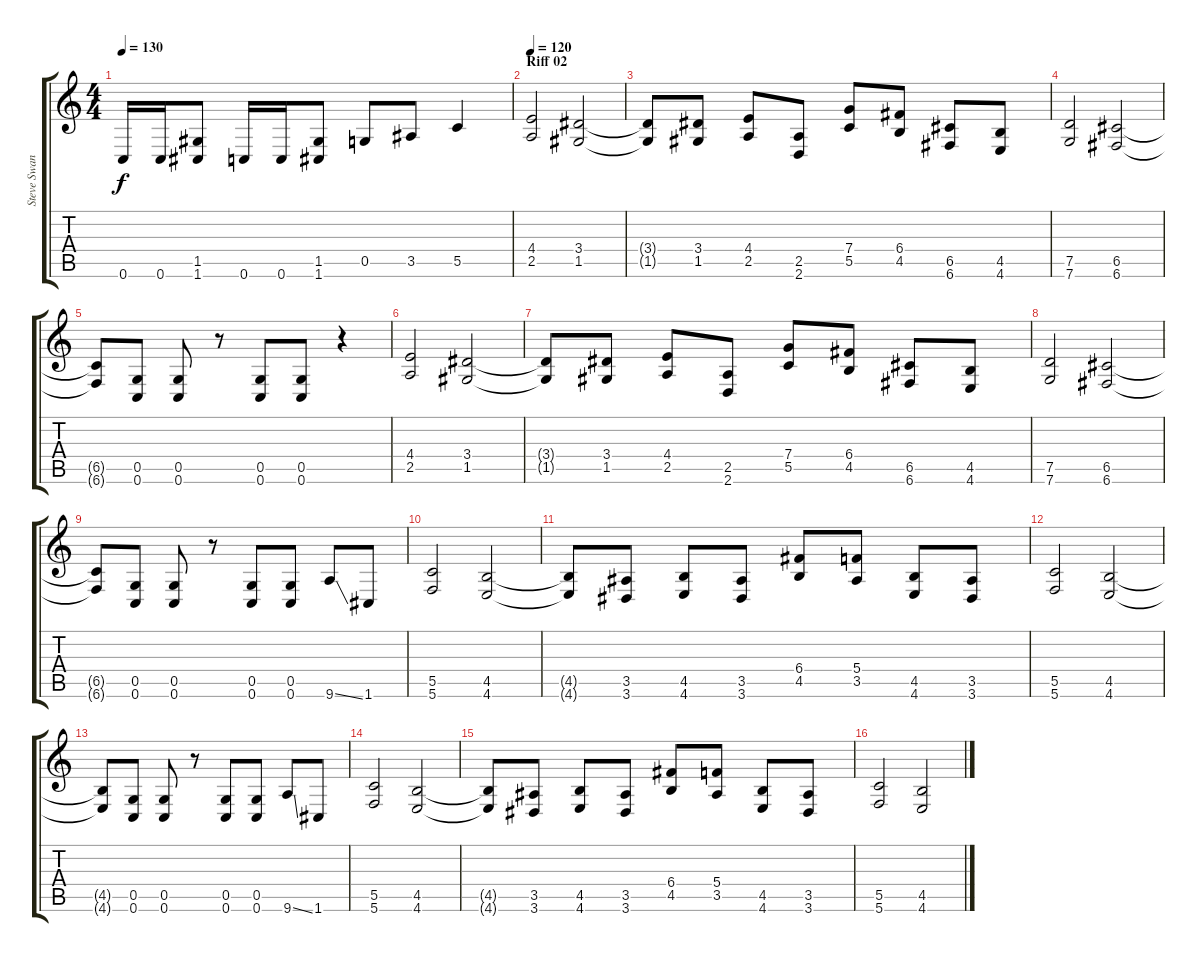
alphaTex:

\track ("Steve Swanson" "Steve Swan") {instrument distortionguitar}
\staff {score tabs}
\tuning (E4 C4 G3 C3 G2 C2) {hide}
\ts (4 4)
\tempo 130
\clef g2
\ks c
0.6.16{dy f} 0.6.16 (1.5 1.6).8 0.6.16 0.6.16 (1.5 1.6).8 0.5.8 3.5.8 5.5.4 |
\section ("" "Riff 02")
\tempo 120
(4.4 2.5).2 (3.4 1.5).2 |
(3.4{t} 1.5{t}).8 (3.4 1.5).8 (4.4 2.5).8 (2.5 2.6).8 (7.4 5.5).8 (6.4 4.5).8 (6.5 6.6).8 (4.5 4.6).8 |
(7.5 7.6).2 (6.5 6.6).2 |
(6.5{t} 6.6{t}).8 (0.5 0.6).8 (0.5 0.6).8 r.8 (0.5 0.6).8 (0.5 0.6).8 r.4 |
(4.4 2.5).2 (3.4 1.5).2 |
(3.4{t} 1.5{t}).8 (3.4 1.5).8 (4.4 2.5).8 (2.5 2.6).8 (7.4 5.5).8 (6.4 4.5).8 (6.5 6.6).8 (4.5 4.6).8 |
(7.5 7.6).2 (6.5 6.6).2 |
(6.5{t} 6.6{t}).8 (0.5 0.6).8 (0.5 0.6).8 r.8 (0.5 0.6).8 (0.5 0.6).8 9.6{ss}.8 1.6.8 |
(5.5 5.6).2 (4.5 4.6).2 |
(4.5{t} 4.6{t}).8 (3.5 3.6).8 (4.5 4.6).8 (3.5 3.6).8 (6.4 4.5).8 (5.4 3.5).8 (4.5 4.6).8 (3.5 3.6).8 |
(5.5 5.6).2 (4.5 4.6).2 |
(4.5{t} 4.6{t}).8 (0.5 0.6).8 (0.5 0.6).8 r.8 (0.5 0.6).8 (0.5 0.6).8 9.6{ss}.8 1.6.8 |
(5.5 5.6).2 (4.5 4.6).2 |
(4.5{t} 4.6{t}).8 (3.5 3.6).8 (4.5 4.6).8 (3.5 3.6).8 (6.4 4.5).8 (5.4 3.5).8 (4.5 4.6).8 (3.5 3.6).8 |
(5.5 5.6).2 (4.5 4.6).2
